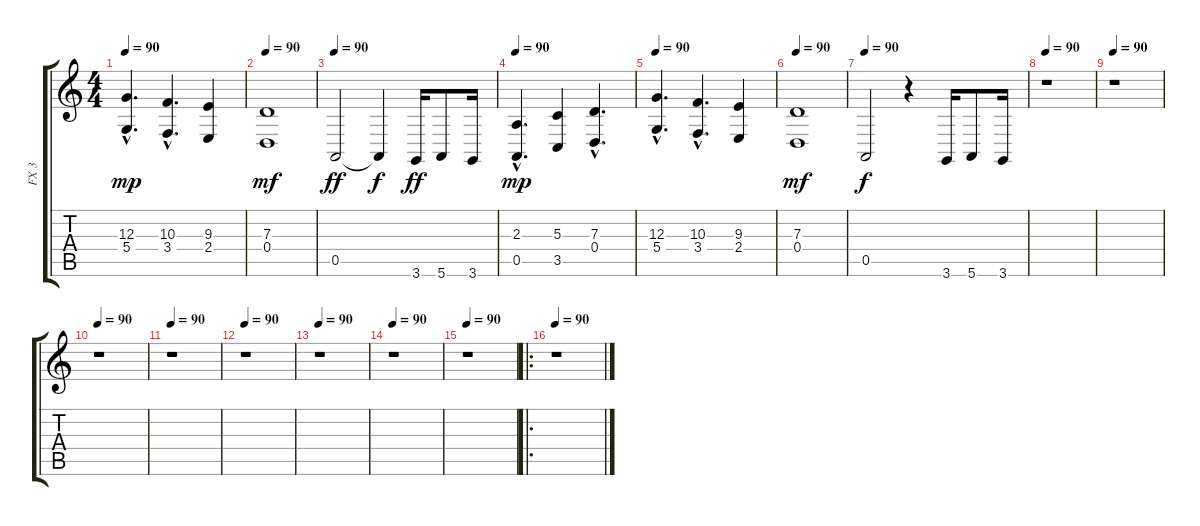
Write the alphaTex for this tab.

\track ("FX 3" "FX 3") {instrument pad3polysynth}
\staff {score tabs}
\tuning (E4 B3 G3 D3 A2 E2) {hide}
\ts (4 4)
\tempo 90
\clef g2
\ks c
(12.3{hac} 5.4{hac}).4{d dy mp} (10.3{hac} 3.4{hac}).4{d} (9.3 2.4).4 |
\tempo 90
(7.3 0.4).1{dy mf} |
\tempo 90
0.5.2{dy ff} 0.5{t}.4{dy f} 3.6.16{dy ff} 5.6.8 3.6.16 |
\tempo 90
(2.3{hac} 0.5{hac}).4{d dy mp} (5.3 3.5).4 (7.3{hac} 0.4{hac}).4{d} |
\tempo 90
(12.3{hac} 5.4{hac}).4{d} (10.3{hac} 3.4{hac}).4{d} (9.3 2.4).4 |
\tempo 90
(7.3 0.4).1{dy mf} |
\tempo 90
0.5.2{dy f} r.4 3.6.16 5.6.8 3.6.16 |
\tempo 90
r.1 |
\tempo 90
r.1 |
\tempo 90
r.1 |
\tempo 90
r.1 |
\tempo 90
r.1 |
\tempo 90
r.1 |
\tempo 90
r.1 |
\tempo 90
r.1 |
\ro
\tempo 90
r.1
